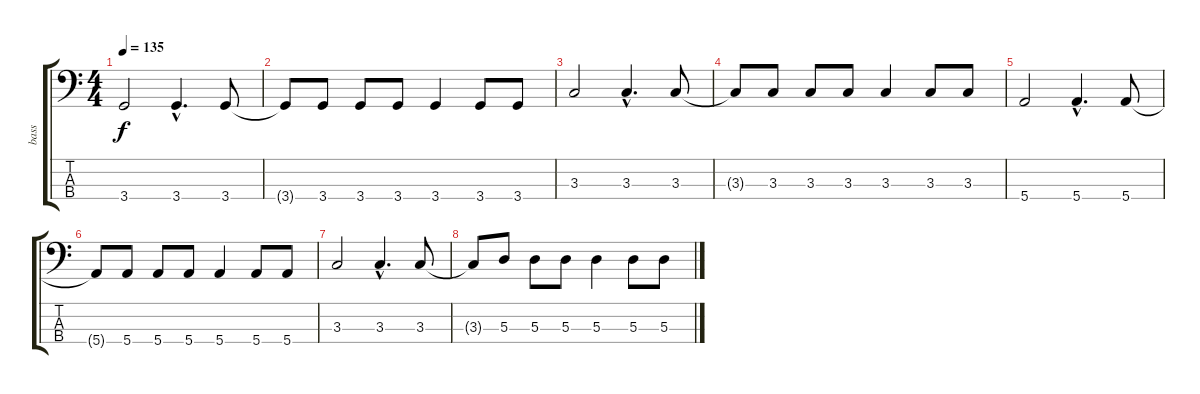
\track ("bass" "bass") {instrument electricbassfinger}
\staff {score tabs}
\tuning (G2 D2 A1 E1) {hide}
\ts (4 4)
\tempo 135
\clef f4
\ks c
3.4.2{dy f} 3.4{hac}.4{d} 3.4.8 |
3.4{t}.8 3.4.8 3.4.8 3.4.8 3.4.4 3.4.8 3.4.8 |
3.3.2 3.3{hac}.4{d} 3.3.8 |
3.3{t}.8 3.3.8 3.3.8 3.3.8 3.3.4 3.3.8 3.3.8 |
5.4.2 5.4{hac}.4{d} 5.4.8 |
5.4{t}.8 5.4.8 5.4.8 5.4.8 5.4.4 5.4.8 5.4.8 |
3.3.2 3.3{hac}.4{d} 3.3.8 |
3.3{t}.8 5.3.8 5.3.8 5.3.8 5.3.4 5.3.8 5.3.8
